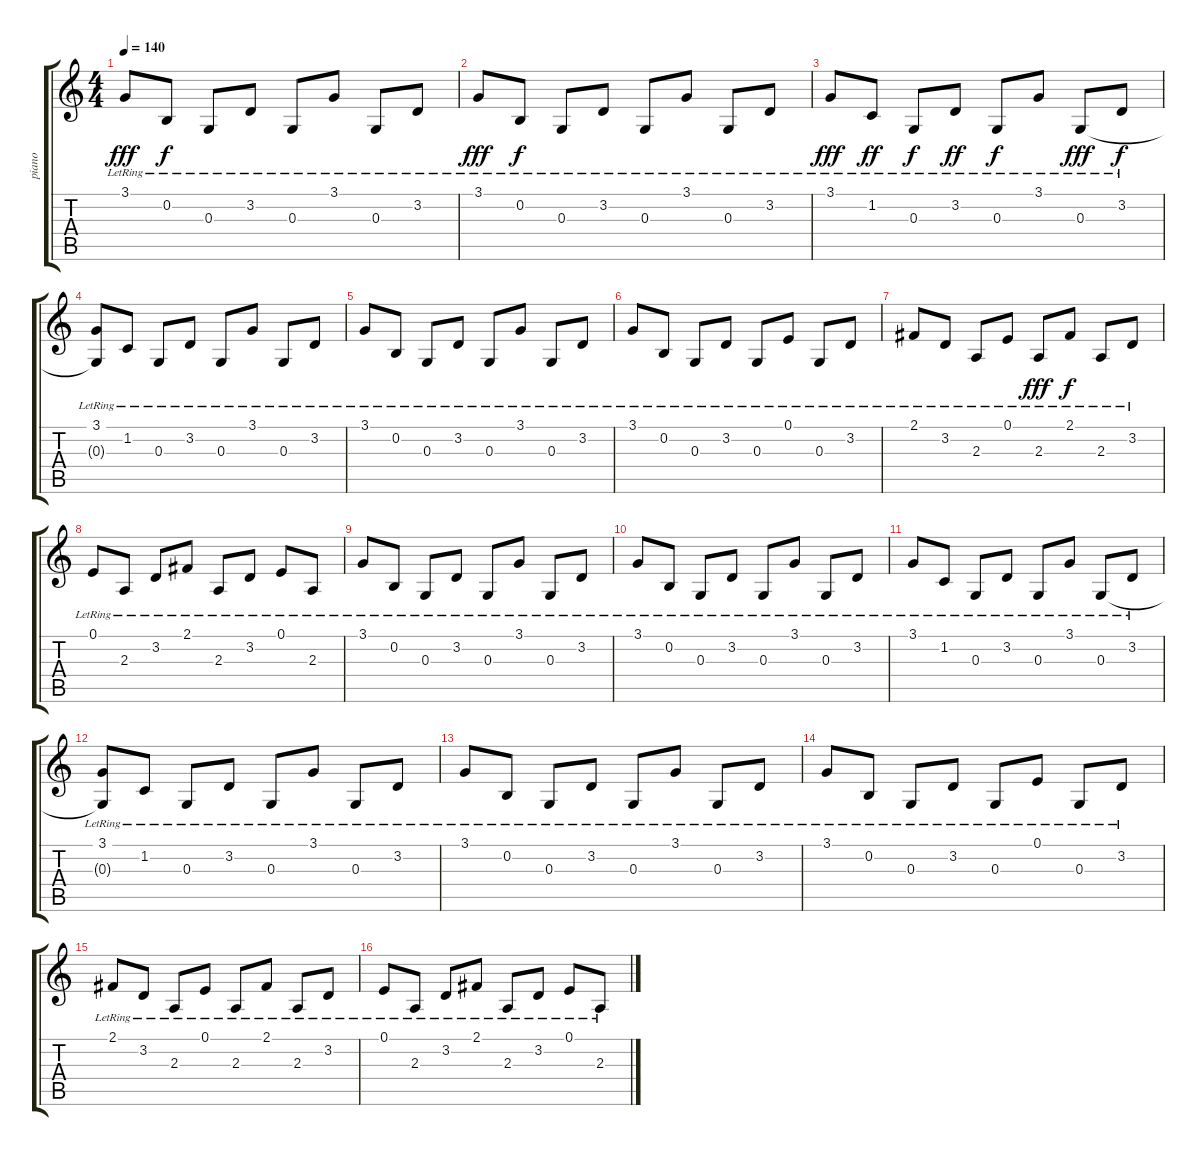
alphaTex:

\track ("piano" "piano") {instrument acousticgrandpiano}
\staff {score tabs}
\tuning (E4 B3 G3 D3 A2 E2) {hide}
\ts (4 4)
\tempo 140
\clef g2
\ks c
3.1{lr}.8{dy fff volume 1 instrument acousticgrandpiano} 0.2{lr}.8{dy f} 0.3{lr}.8 3.2{lr}.8 0.3{lr}.8 3.1{lr}.8 0.3{lr}.8 3.2{lr}.8 |
3.1{lr}.8{dy fff volume 1} 0.2{lr}.8{dy f} 0.3{lr}.8 3.2{lr}.8 0.3{lr}.8 3.1{lr}.8 0.3{lr}.8 3.2{lr}.8 |
3.1{lr}.8{dy fff volume 2} 1.2{lr}.8{dy ff} 0.3{lr}.8{dy f} 3.2{lr}.8{dy ff} 0.3{lr}.8{dy f} 3.1{lr}.8 0.3{lr}.8{dy fff} 3.2{lr}.8{dy f} |
(3.1{lr} 0.3{t}).8{volume 3} 1.2{lr}.8 0.3{lr}.8 3.2{lr}.8 0.3{lr}.8 3.1{lr}.8 0.3{lr}.8 3.2{lr}.8 |
3.1{lr}.8{volume 4} 0.2{lr}.8 0.3{lr}.8 3.2{lr}.8 0.3{lr}.8 3.1{lr}.8 0.3{lr}.8 3.2{lr}.8 |
3.1{lr}.8{volume 5} 0.2{lr}.8 0.3{lr}.8 3.2{lr}.8 0.3{lr}.8 0.1{lr}.8 0.3{lr}.8 3.2{lr}.8 |
2.1{lr}.8{volume 6} 3.2{lr}.8 2.3{lr}.8 0.1{lr}.8 2.3{lr}.8{dy fff} 2.1{lr}.8{dy f} 2.3{lr}.8 3.2{lr}.8 |
0.1{lr}.8{volume 8} 2.3{lr}.8 3.2{lr}.8 2.1{lr}.8 2.3{lr}.8 3.2{lr}.8 0.1{lr}.8{volume 10} 2.3{lr}.8 |
3.1{lr}.8{volume 12} 0.2{lr}.8 0.3{lr}.8 3.2{lr}.8 0.3{lr}.8 3.1{lr}.8 0.3{lr}.8 3.2{lr}.8 |
3.1{lr}.8 0.2{lr}.8 0.3{lr}.8 3.2{lr}.8 0.3{lr}.8 3.1{lr}.8 0.3{lr}.8 3.2{lr}.8 |
3.1{lr}.8 1.2{lr}.8 0.3{lr}.8 3.2{lr}.8 0.3{lr}.8 3.1{lr}.8 0.3{lr}.8 3.2{lr}.8 |
(3.1{lr} 0.3{t}).8 1.2{lr}.8 0.3{lr}.8 3.2{lr}.8 0.3{lr}.8 3.1{lr}.8 0.3{lr}.8 3.2{lr}.8 |
3.1{lr}.8 0.2{lr}.8 0.3{lr}.8 3.2{lr}.8 0.3{lr}.8 3.1{lr}.8 0.3{lr}.8 3.2{lr}.8 |
3.1{lr}.8 0.2{lr}.8 0.3{lr}.8 3.2{lr}.8 0.3{lr}.8 0.1{lr}.8 0.3{lr}.8 3.2{lr}.8 |
2.1{lr}.8 3.2{lr}.8 2.3{lr}.8 0.1{lr}.8 2.3{lr}.8 2.1{lr}.8 2.3{lr}.8 3.2{lr}.8 |
0.1{lr}.8 2.3{lr}.8 3.2{lr}.8 2.1{lr}.8 2.3{lr}.8 3.2{lr}.8 0.1{lr}.8 2.3{lr}.8
